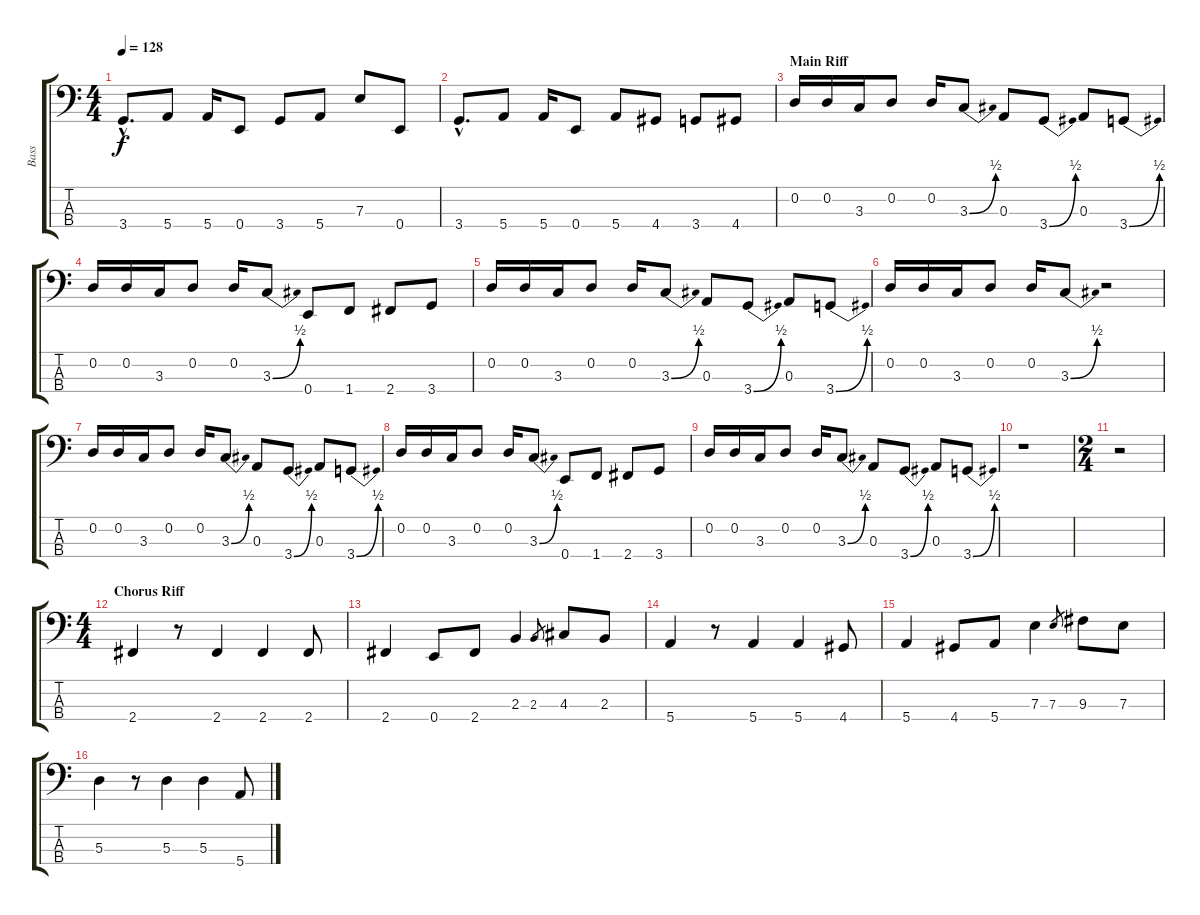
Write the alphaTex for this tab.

\track ("Bass" "Bass") {instrument electricbassfinger}
\staff {score tabs}
\tuning (G2 D2 A1 E1) {hide}
\ts (4 4)
\tempo 128
\clef f4
\ks c
3.4{hac}.8{d dy f} 5.4.8 5.4.16 0.4.8 3.4.8 5.4.8 7.3.8 0.4.8 |
3.4{hac}.8{d} 5.4.8 5.4.16 0.4.8 5.4.8 4.4.8 3.4.8 4.4.8 |
\section ("" "Main Riff")
0.2.16 0.2.16 3.3.16 0.2.8 0.2.16 3.3{be (bend 0 0 60 2)}.8 0.3.8 3.4{be (bend 0 0 60 2)}.8 0.3.8 3.4{be (bend 0 0 60 2)}.8 |
0.2.16 0.2.16 3.3.16 0.2.8 0.2.16 3.3{be (bend 0 0 60 2)}.8 0.4.8 1.4.8 2.4.8 3.4.8 |
0.2.16 0.2.16 3.3.16 0.2.8 0.2.16 3.3{be (bend 0 0 60 2)}.8 0.3.8 3.4{be (bend 0 0 60 2)}.8 0.3.8 3.4{be (bend 0 0 60 2)}.8 |
0.2.16 0.2.16 3.3.16 0.2.8 0.2.16 3.3{be (bend 0 0 60 2)}.8 r.2 |
0.2.16 0.2.16 3.3.16 0.2.8 0.2.16 3.3{be (bend 0 0 60 2)}.8 0.3.8 3.4{be (bend 0 0 60 2)}.8 0.3.8 3.4{be (bend 0 0 60 2)}.8 |
0.2.16 0.2.16 3.3.16 0.2.8 0.2.16 3.3{be (bend 0 0 60 2)}.8 0.4.8 1.4.8 2.4.8 3.4.8 |
0.2.16 0.2.16 3.3.16 0.2.8 0.2.16 3.3{be (bend 0 0 60 2)}.8 0.3.8 3.4{be (bend 0 0 60 2)}.8 0.3.8 3.4{be (bend 0 0 60 2)}.8 |
r.1 |
\ts (2 4)
r.2 |
\ts (4 4)
\section ("" "Chorus Riff")
2.4.4 r.8 2.4.4 2.4.4 2.4.8 |
2.4.4 0.4.8 2.4.8 2.3.4 2.3.8{gr} 4.3.8 2.3.8 |
5.4.4 r.8 5.4.4 5.4.4 4.4.8 |
5.4.4 4.4.8 5.4.8 7.3.4 7.3.8{gr} 9.3.8 7.3.8 |
5.3.4 r.8 5.3.4 5.3.4 5.4.8
